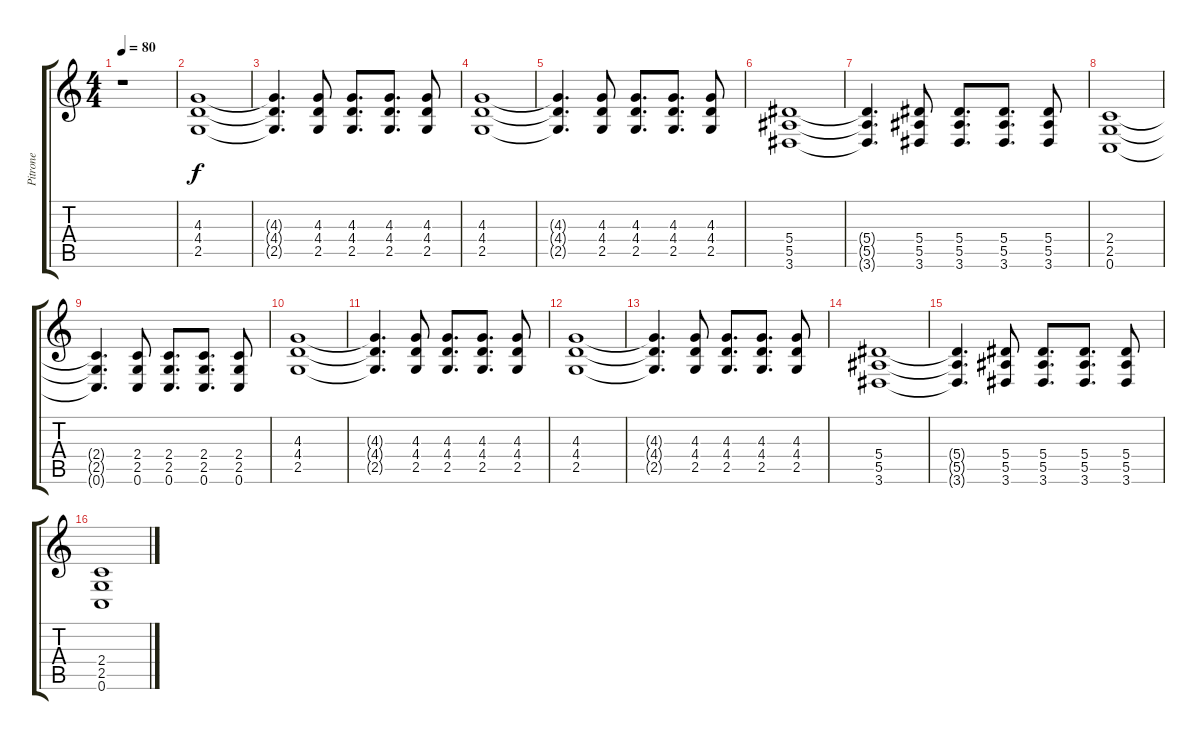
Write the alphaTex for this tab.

\track ("Pitrone" "Pitrone") {instrument distortionguitar}
\staff {score tabs}
\tuning (C4 G3 Eb3 Bb2 F2 C2) {hide}
\ts (4 4)
\tempo 80
\clef g2
\ks c
r.1{dy f instrument distortionguitar} |
(4.3 4.4 2.5).1 |
(4.3{t} 4.4{t} 2.5{t}).4{d} (4.3 4.4 2.5).8 (4.3 4.4 2.5).8{d} (4.3 4.4 2.5).8{d} (4.3 4.4 2.5).8 |
(4.3 4.4 2.5).1 |
(4.3{t} 4.4{t} 2.5{t}).4{d} (4.3 4.4 2.5).8 (4.3 4.4 2.5).8{d} (4.3 4.4 2.5).8{d} (4.3 4.4 2.5).8 |
(5.4 5.5 3.6).1 |
(5.4{t} 5.5{t} 3.6{t}).4{d} (5.4 5.5 3.6).8 (5.4 5.5 3.6).8{d} (5.4 5.5 3.6).8{d} (5.4 5.5 3.6).8 |
(2.4 2.5 0.6).1 |
(2.4{t} 2.5{t} 0.6{t}).4{d} (2.4 2.5 0.6).8 (2.4 2.5 0.6).8{d} (2.4 2.5 0.6).8{d} (2.4 2.5 0.6).8 |
(4.3 4.4 2.5).1 |
(4.3{t} 4.4{t} 2.5{t}).4{d} (4.3 4.4 2.5).8 (4.3 4.4 2.5).8{d} (4.3 4.4 2.5).8{d} (4.3 4.4 2.5).8 |
(4.3 4.4 2.5).1 |
(4.3{t} 4.4{t} 2.5{t}).4{d} (4.3 4.4 2.5).8 (4.3 4.4 2.5).8{d} (4.3 4.4 2.5).8{d} (4.3 4.4 2.5).8 |
(5.4 5.5 3.6).1 |
(5.4{t} 5.5{t} 3.6{t}).4{d} (5.4 5.5 3.6).8 (5.4 5.5 3.6).8{d} (5.4 5.5 3.6).8{d} (5.4 5.5 3.6).8 |
(2.4 2.5 0.6).1
